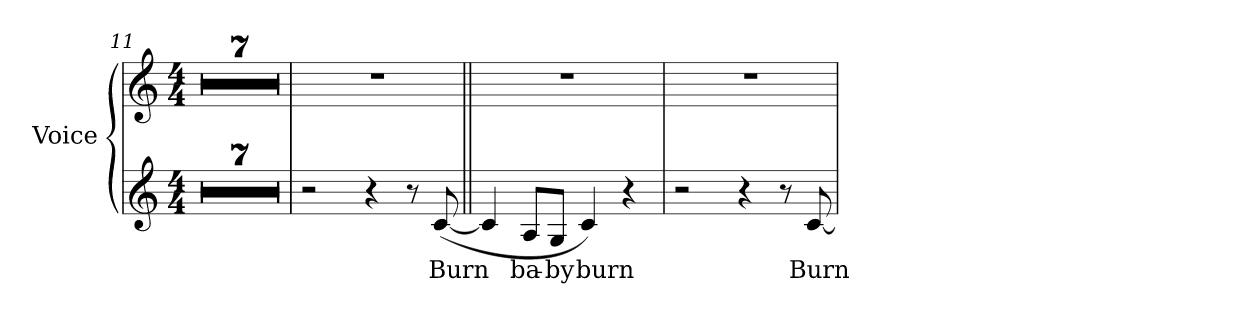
**kern	**text	**kern
*part2	*part2	*part1
*staff2	*staff2	*staff1
*I"Voice	*	*I"Voice
*I'Voice	*	*I'Voice
*clefG2	*	*clefG2
*k[]	*	*k[]
*C:	*	*C:
*M4/4	*	*M4/4
=11	=11	=11
1r	.	1r
=12	=12	=12
1r	.	1r
=13	=13	=13
1r	.	1r
=14	=14	=14
1r	.	1r
=15	=15	=15
1r	.	1r
=16	=16	=16
1r	.	1r
=17	=17	=17
1r	.	1r
=18	=18	=18
2r	.	1r
4r	.	.
8r	.	.
!	!LO:LY:b:color=#000000	!
([8ci/	Burn	.
!!LO:LB:g=z
=19||	=19||	=19||
4ci/]	.	1r
!	!LO:LY:b:color=#000000	!
8Ai/L	ba-	.
!	!LO:LY:b:color=#000000	!
8Gi/J	-by	.
!	!LO:LY:b:color=#000000	!
4ci/)	burn	.
4r	.	.
=20	=20	=20
2r	.	1r
4r	.	.
8r	.	.
!	!LO:LY:b:color=#000000	!
[8ci/	Burn	.
=	=	=
*-	*-	*-
